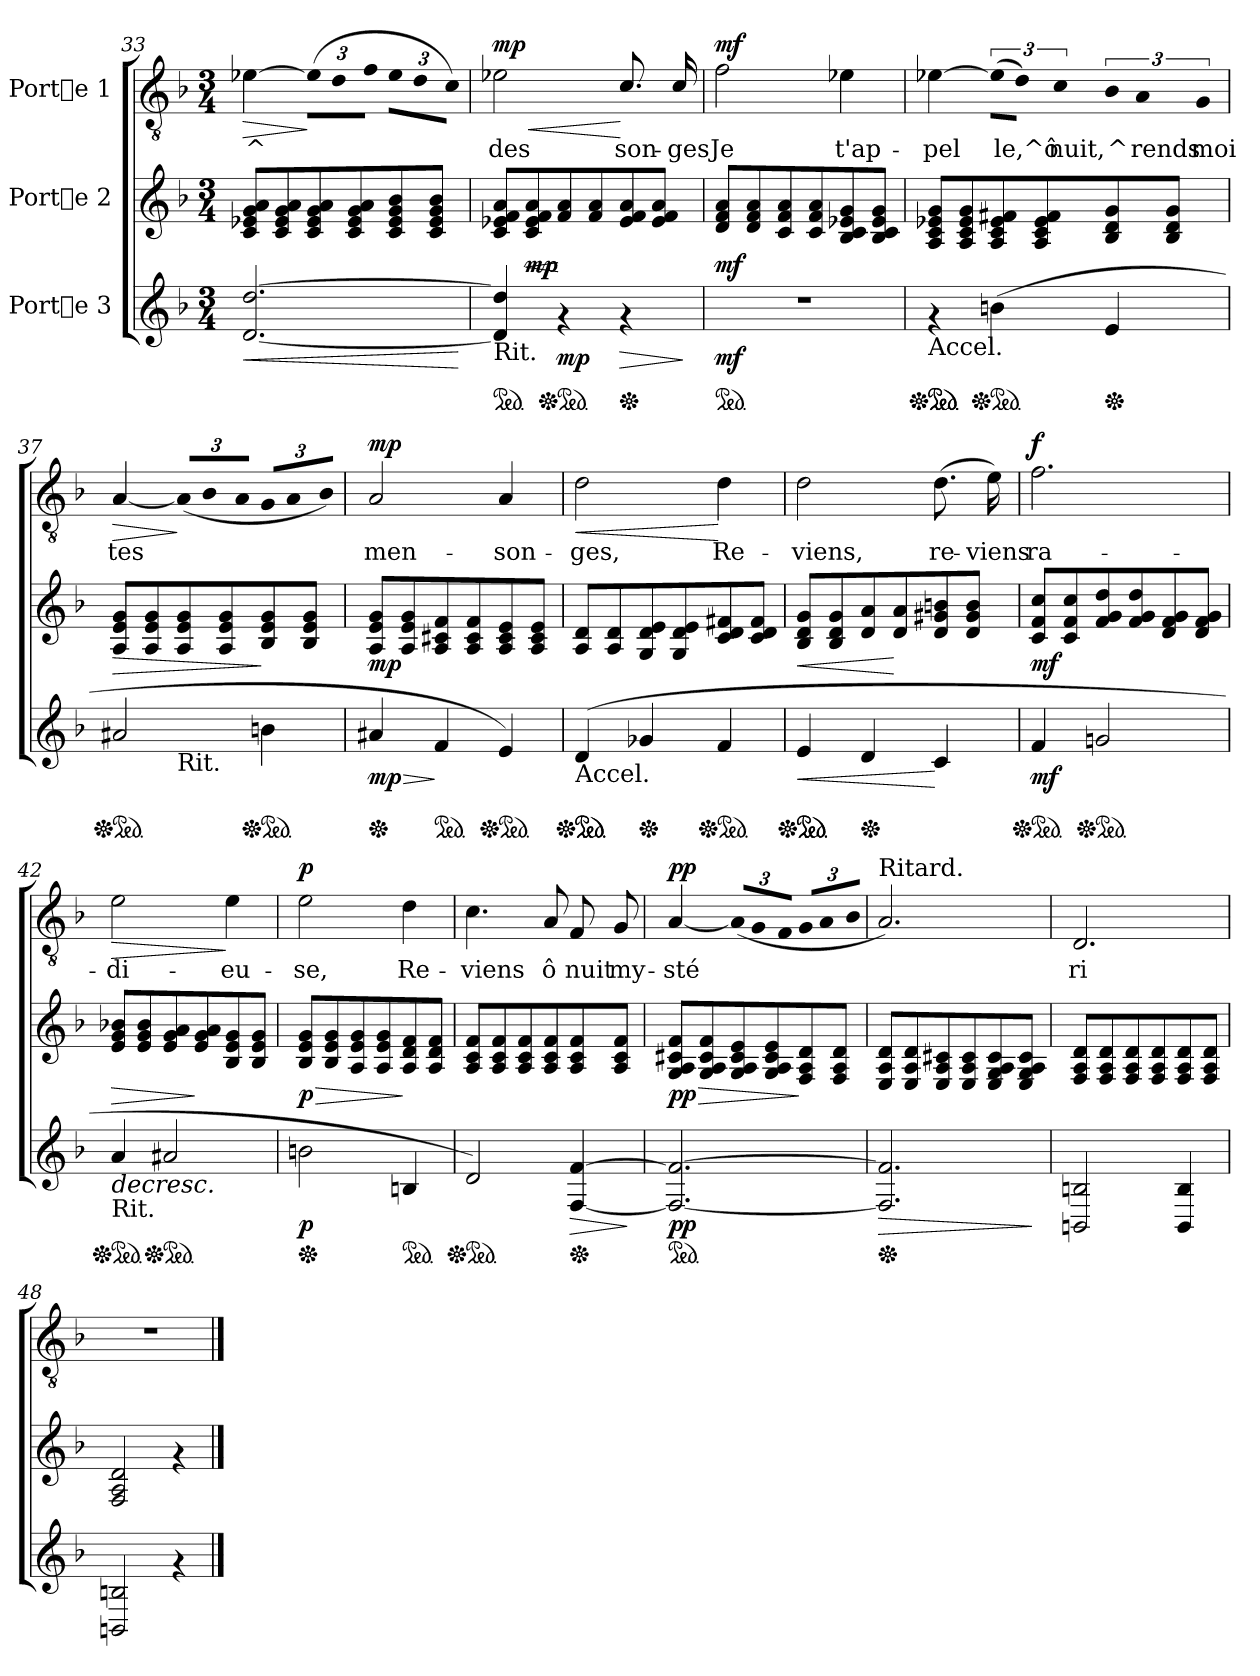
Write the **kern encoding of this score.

**kern	**dynam	**kern	**dynam	**kern	**text	**dynam
*part3	*part3	*part2	*part2	*part1	*part1	*part1
*staff3	*staff3	*staff2	*staff2	*staff1	*staff1	*staff1
*I"Porte 3	*	*I"Porte 2	*	*I"Porte 1	*	*
*clefG2	*	*clefG2	*	*clefGv2	*	*
*k[b-]	*	*k[b-]	*	*k[b-]	*	*
*F:	*	*F:	*	*F:	*	*
*M3/4	*	*M3/4	*	*M3/4	*	*
=33	=33	=33	=33	=33	=33	=33
!	!LO:HP:b	!	!	!	!LO:LY:b	!LO:HP:b
[<2.dd/ [<2.d/	<	8a/ 8g/ 8e-X/ 8c/L	.	[>4e-X\	^	>
.	.	8a/ 8g/ 8e-/ 8c/	.	.	.	.
!	!	!	!	!LO:N:vis=8	!LO:LY:b	!
.	.	8a/ 8g/ 8e-/ 8c/	.	(>12e-\L]	.	]
!	!	!	!	!LO:N:vis=8	!LO:LY:b	!
.	.	.	.	12d\	.	.
.	.	8a/ 8g/ 8e-/ 8c/	.	.	.	.
!	!	!	!	!LO:N:vis=8	!LO:LY:b	!
.	.	.	.	12f\J	.	.
!	!	!	!	!LO:N:vis=8	!LO:LY:b	!
.	.	8b-/ 8g/ 8e-/ 8c/	.	12e-\L	.	.
!	!	!	!	!LO:N:vis=8	!LO:LY:b	!
.	.	.	.	12d\	.	.
.	.	8b-/ 8g/ 8e-/ 8c/J	.	.	.	.
!	!	!	!	!LO:N:vis=8	!LO:LY:b	!
.	.	.	.	12c\J)	.	.
.	[	.	.	.	.	.
=34	=34	=34	=34	=34	=34	=34
*ped	*	*	*	*	*	*
!LO:TX:b:t=Rit.	!	!	!	!	!	!
!	!	!	!	!	!LO:LY:b	!LO:HP:b
!	!	!	!	!	!	!LO:DY:n=1:a
4dd/] 4d/]	.	8a/ 8f/ 8e-X/ 8c/L	.	2e-X\	des	< mp
!	!	!	!LO:HP:b	!	!	!
!	!	!	!LO:DY:n=1:b	!	!	!
.	.	8a/ 8f/ 8e-/ 8c/	< mp	.	.	.
*Xped	*	*	*	*	*	*
*ped	*	*	*	*	*	*
!	!LO:DY:b	!	!	!	!	!
4rf	mp	8a/ 8f/	[	.	.	.
.	.	8a/ 8f/	.	.	.	.
*Xped	*	*	*	*	*	*
!	!LO:HP:b	!	!	!	!LO:LY:b	!
4rf	>	8a/ 8f/ 8e-/	.	8.c/	son-	[
.	.	8a/ 8f/ 8e-/J	.	.	.	.
!	!	!	!	!	!LO:LY:b	!
.	.	.	.	16c/	-ges	.
.	]	.	.	.	.	.
!!LO:PB:g=z
=35	=35	=35	=35	=35	=35	=35
*ped	*	*	*	*	*	*
*MM55	*	*	*	*	*	*
!	!LO:DY:b	!	!LO:DY:b	!	!LO:LY:b	!LO:DY:a
2.r	mf	8a/ 8f/ 8d/L	mf	2f\	Je	mf
.	.	8a/ 8f/ 8d/	.	.	.	.
.	.	8a/ 8f/ 8c/	.	.	.	.
.	.	8a/ 8f/ 8c/	.	.	.	.
!	!	!	!	!	!LO:LY:b	!
.	.	8g/ 8e-X/ 8c/ 8B-/	.	4e-X\	t'ap-	.
.	.	8g/ 8e-/ 8c/ 8B-/J	.	.	.	.
=36	=36	=36	=36	=36	=36	=36
*Xped	*	*	*	*	*	*
*ped	*	*	*	*	*	*
*ped	*	*	*	*	*	*
!LO:TX:b:t=Accel.	!	!	!	!	!	!
!	!	!	!	!	!LO:LY:b	!
4rf	.	8g/ 8e-X/ 8c/ 8A/L	.	[>4e-X\	-pel-	.
.	.	8g/ 8e-/ 8c/ 8A/	.	.	.	.
*Xped	*	*	*	*	*	*
*ped	*	*	*	*	*	*
!	!	!	!	!LO:N:vis=8	!LO:LY:b	!
(>4b\	.	8f#X/ 8e-/ 8c/ 8A/	.	(>12e-\L]	-	.
!	!	!	!	!LO:N:vis=8	!LO:LY:b	!
.	.	.	.	12d\J)	le,^ô	.
.	.	8f#/ 8e-/ 8c/ 8A/	.	.	.	.
!	!	!	!	!LO:N:vis=8	!LO:LY:b	!
.	.	.	.	12c\	nuit,	.
*Xped	*	*	*	*	*	*
!	!	!	!	!LO:N:vis=8	!LO:LY:b	!
4e/	.	8g/ 8d/ 8B-/	.	12B-/	^	.
!	!	!	!	!LO:N:vis=8	!LO:LY:b	!
.	.	.	.	12A/	rends	.
.	.	8g/ 8d/ 8B-/J	.	.	.	.
!	!	!	!	!LO:N:vis=8	!LO:LY:b	!
.	.	.	.	12G/	moi	.
=37	=37	=37	=37	=37	=37	=37
*Xped	*	*	*	*	*	*
*ped	*	*	*	*	*	*
*MM60	*	*	*	*	*	*
!	!	!	!LO:HP:b	!	!LO:LY:b	!LO:HP:b
*^	*	*	*	*	*	*
2a#X/	4ryy	.	8g/ 8e/ 8A/L	>	[<4A/	tes	>
.	.	.	8g/ 8e/ 8A/	.	.	.	.
!	!LO:TX:b:t=Rit.	!	!	!	!	!	!
!	!	!	!	!	!LO:N:vis=8	!LO:LY:b	!
.	2ryy	.	8g/ 8e/ 8A/	.	(>12A/L]	.	]
!	!	!	!	!	!LO:N:vis=8	!LO:LY:b	!
.	.	.	.	.	12B-/	.	.
.	.	.	8g/ 8e/ 8A/	.	.	.	.
!	!	!	!	!	!LO:N:vis=8	!LO:LY:b	!
.	.	.	.	.	12A/J	.	.
*Xped	*	*	*	*	*	*	*
*ped	*	*	*	*	*	*	*
!	!	!	!	!	!LO:N:vis=8	!LO:LY:b	!
4b\	.	.	8g/ 8e/ 8B-/	]	12G/L	.	.
!	!	!	!	!	!LO:N:vis=8	!LO:LY:b	!
.	.	.	.	.	12A/	.	.
.	.	.	8g/ 8e/ 8B-/J	.	.	.	.
!	!	!	!	!	!LO:N:vis=8	!LO:LY:b	!
.	.	.	.	.	12B-/J)	.	.
*v	*v	*	*	*	*	*	*
!!LO:LB:g=z
=38	=38	=38	=38	=38	=38	=38
*Xped	*	*	*	*	*	*
*MM55	*	*	*	*	*	*
*^	*	*	*	*	*	*
!	!	!LO:HP:b	!	!	!	!LO:LY:b	!
!	!	!LO:DY:n=1:b	!	!LO:DY:b	!	!	!LO:DY:a
*v	*v	*	*	*	*	*	*
4a#X/	> mp	8g/ 8e/ 8A/L	mp	2A/	men-	mp
.	.	8g/ 8e/ 8A/	.	.	.	.
*ped	*	*	*	*	*	*
4f/	]	8f/ 8c#X/ 8A/	.	.	.	.
.	.	8f/ 8c#/ 8A/	.	.	.	.
*Xped	*	*	*	*	*	*
*ped	*	*	*	*	*	*
!	!	!	!	!	!LO:LY:b	!
4e/)	.	8e/ 8c#/ 8A/	.	4A/	-son-	.
.	.	8e/ 8c#/ 8A/J	.	.	.	.
=39	=39	=39	=39	=39	=39	=39
*Xped	*	*	*	*	*	*
*ped	*	*	*	*	*	*
*ped	*	*	*	*	*	*
!LO:TX:b:t=Accel.	!	!	!	!	!	!
!	!	!	!	!	!LO:LY:b	!LO:HP:b
(>4d/	.	8d/ 8A/L	.	2d\	-ges,	<
.	.	8d/ 8A/	.	.	.	.
*Xped	*	*	*	*	*	*
4g-/	.	8e/ 8d/ 8G/	.	.	.	.
.	.	8e/ 8d/ 8G/	.	.	.	.
*Xped	*	*	*	*	*	*
*ped	*	*	*	*	*	*
!	!	!	!	!	!LO:LY:b	!
4f/	.	8f#X/ 8d/ 8c/	.	4d\	Re-	[
.	.	8f#/ 8d/ 8c/J	.	.	.	.
=40	=40	=40	=40	=40	=40	=40
*Xped	*	*	*	*	*	*
*ped	*	*	*	*	*	*
*ped	*	*	*	*	*	*
!	!LO:HP:b	!	!LO:HP:b	!	!LO:LY:b	!
4e/	<	8g/ 8d/ 8B-/L	<	2d\	-viens,	.
.	.	8g/ 8d/ 8B-/	.	.	.	.
*Xped	*	*	*	*	*	*
4d/	.	8a/ 8d/	.	.	.	.
.	.	8a/ 8d/	[	.	.	.
!	!	!	!	!	!LO:LY:b	!
4c/	[	8bn/ 8g#X/ 8d/	.	(>8.d\	re-	.
.	.	8b/ 8g#/ 8d/J	.	.	.	.
!	!	!	!	!	!LO:LY:b	!
.	.	.	.	16e\)	-viens	.
=41	=41	=41	=41	=41	=41	=41
*Xped	*	*	*	*	*	*
*ped	*	*	*	*	*	*
*MM60	*	*	*	*	*	*
!	!LO:DY:b	!	!LO:DY:b	!	!LO:LY:b	!LO:DY:a
4f/	mf	8cc/ 8f/ 8c/L	mf	2.f\	ra-	f
.	.	8cc/ 8f/ 8c/	.	.	.	.
*Xped	*	*	*	*	*	*
*ped	*	*	*	*	*	*
2gn/	.	8dd/ 8g/ 8f/	.	.	.	.
.	.	8dd/ 8g/ 8f/	.	.	.	.
.	.	8g/ 8f/ 8d/	.	.	.	.
.	.	8g/ 8f/ 8d/J	.	.	.	.
!!LO:LB:g=z
=42	=42	=42	=42	=42	=42	=42
*Xped	*	*	*	*	*	*
*ped	*	*	*	*	*	*
!LO:TX:b:t=Rit.	!	!	!	!	!	!
!	!LO:HP:b	!	!LO:HP:b	!	!LO:LY:b	!LO:HP:b
4a/	>	8b-X/ 8g/ 8e/L	>	2e\	-di-	>
.	.	8b-/ 8g/ 8e/	.	.	.	.
*Xped	*	*	*	*	*	*
*ped	*	*	*	*	*	*
2a#X/	.	8a/ 8g/ 8e/	.	.	.	.
.	.	8a/ 8g/ 8e/	]	.	.	.
!	!	!	!	!	!LO:LY:b	!
.	.	8g/ 8e/ 8B-/	.	4e\	-eu-	]
.	.	8g/ 8e/ 8B-/J	.	.	.	.
=43	=43	=43	=43	=43	=43	=43
*Xped	*	*	*	*	*	*
!	!LO:DY:b	!	!LO:HP:b	!	!LO:LY:b	!
!	!	!	!LO:DY:n=1:b	!	!	!LO:DY:a
2b\	p	8g/ 8e/ 8B-/L	> p	2e\	-se,	p
.	.	8g/ 8e/ 8B-/	.	.	.	.
.	.	8g/ 8e/ 8A/	.	.	.	.
.	.	8g/ 8e/ 8A/	.	.	.	.
*ped	*	*	*	*	*	*
!	!	!	!	!	!LO:LY:b	!
4B/	]	8f/ 8d/ 8A/	]	4d\	Re-	.
.	.	8f/ 8d/ 8A/J	.	.	.	.
=44	=44	=44	=44	=44	=44	=44
*Xped	*	*	*	*	*	*
*ped	*	*	*	*	*	*
!	!	!	!	!	!LO:LY:b	!
2d/)	.	8f/ 8c/ 8A/L	.	4.c\	-viens	.
.	.	8f/ 8c/ 8A/	.	.	.	.
.	.	8f/ 8c/ 8A/	.	.	.	.
!	!	!	!	!	!LO:LY:b	!
.	.	8f/ 8c/ 8A/	.	8A/	ô	.
*Xped	*	*	*	*	*	*
!	!LO:HP:b	!	!	!	!LO:LY:b	!
[<4f/ [<4F/	>	8f/ 8c/ 8A/	.	8F/	nuit	.
!	!	!	!	!	!LO:LY:b	!
.	.	8f/ 8c/ 8A/J	.	8G/	my-	.
.	]	.	.	.	.	.
=45	=45	=45	=45	=45	=45	=45
*ped	*	*	*	*	*	*
*MM55	*	*	*	*	*	*
!	!LO:DY:b	!	!LO:HP:b	!	!LO:LY:b	!
!	!	!	!LO:DY:n=1:b	!	!	!LO:DY:a
2.f/_< 2.F/_<	pp	8f/ 8c#X/ 8A/ 8G/L	> pp	[<4A/	-sté-	pp
.	.	8f/ 8c#/ 8A/ 8G/	.	.	.	.
!	!	!	!	!LO:N:vis=8	!LO:LY:b	!
.	.	8e/ 8c#/ 8A/ 8G/	.	(>12A/L]	--	.
!	!	!	!	!LO:N:vis=8	!LO:LY:b	!
.	.	.	.	12G/	--	.
.	.	8e/ 8c#/ 8A/ 8G/	.	.	.	.
!	!	!	!	!LO:N:vis=8	!LO:LY:b	!
.	.	.	.	12F/J	--	.
!	!	!	!	!LO:N:vis=8	!LO:LY:b	!
.	.	8d/ 8A/ 8F/	]	12G/L	--	.
!	!	!	!	!LO:N:vis=8	!LO:LY:b	!
.	.	.	.	12A/	--	.
.	.	8d/ 8A/ 8F/J	.	.	.	.
!	!	!	!	!LO:N:vis=8	!LO:LY:b	!
.	.	.	.	12B-/J	--	.
!!LO:PB:g=z
=46	=46	=46	=46	=46	=46	=46
*Xped	*	*	*	*	*	*
!	!	!	!	!LO:TX:a:t=Ritard.	!	!
!	!LO:HP:b	!	!	!	!	!
2.f/] 2.F/]	>	8d/ 8A/ 8E/L	.	2.A/)	.	.
.	.	8d/ 8A/ 8E/	.	.	.	.
.	.	8c#X/ 8A/ 8E/	.	.	.	.
.	.	8c#/ 8A/ 8E/	.	.	.	.
.	.	8c#/ 8A/ 8G/ 8E/	.	.	.	.
.	.	8c#/ 8A/ 8G/ 8E/J	.	.	.	.
.	]	.	.	.	.	.
=47	=47	=47	=47	=47	=47	=47
!	!	!	!	!	!LO:LY:b	!
2B/ 2BB/	.	8d/ 8A/ 8F/L	.	2.D/	-ri	.
.	.	8d/ 8A/ 8F/	.	.	.	.
.	.	8d/ 8A/ 8F/	.	.	.	.
.	.	8d/ 8A/ 8F/	.	.	.	.
4B/ 4BB/	.	8d/ 8A/ 8F/	.	.	.	.
.	.	8d/ 8A/ 8F/J	.	.	.	.
=48	=48	=48	=48	=48	=48	=48
2B/ 2BB/	.	2d/ 2A/ 2F/	.	2.r	.	.
4rf	.	4rf	.	.	.	.
==	==	==	==	==	==	==
*-	*-	*-	*-	*-	*-	*-
